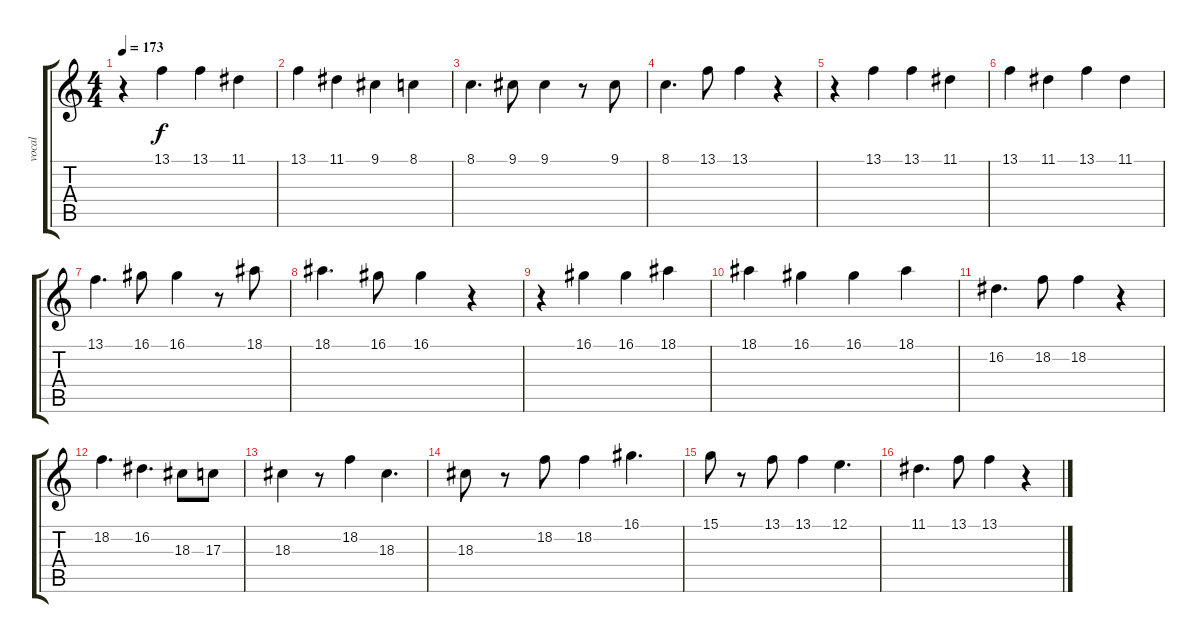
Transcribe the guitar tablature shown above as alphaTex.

\track ("vocal" "vocal") {instrument lead1square}
\staff {score tabs}
\tuning (E4 B3 G3 D3 A2 E2) {hide}
\ts (4 4)
\tempo 173
\clef g2
\ks c
r.4{dy f} 13.1.4 13.1.4 11.1.4 |
13.1.4 11.1.4 9.1.4 8.1.4 |
8.1.4{d} 9.1.8 9.1.4 r.8 9.1.8 |
8.1.4{d} 13.1.8 13.1.4 r.4 |
r.4 13.1.4 13.1.4 11.1.4 |
13.1.4 11.1.4 13.1.4 11.1.4 |
13.1.4{d} 16.1.8 16.1.4 r.8 18.1.8 |
18.1.4{d} 16.1.8 16.1.4 r.4 |
r.4 16.1.4 16.1.4 18.1.4 |
18.1.4 16.1.4 16.1.4 18.1.4 |
16.2.4{d} 18.2.8 18.2.4 r.4 |
18.2.4{d} 16.2.4{d} 18.3.8 17.3.8 |
18.3.4 r.8 18.2.4 18.3.4{d} |
18.3.8 r.8 18.2.8 18.2.4 16.1.4{d} |
15.1.8 r.8 13.1.8 13.1.4 12.1.4{d} |
11.1.4{d} 13.1.8 13.1.4 r.4
